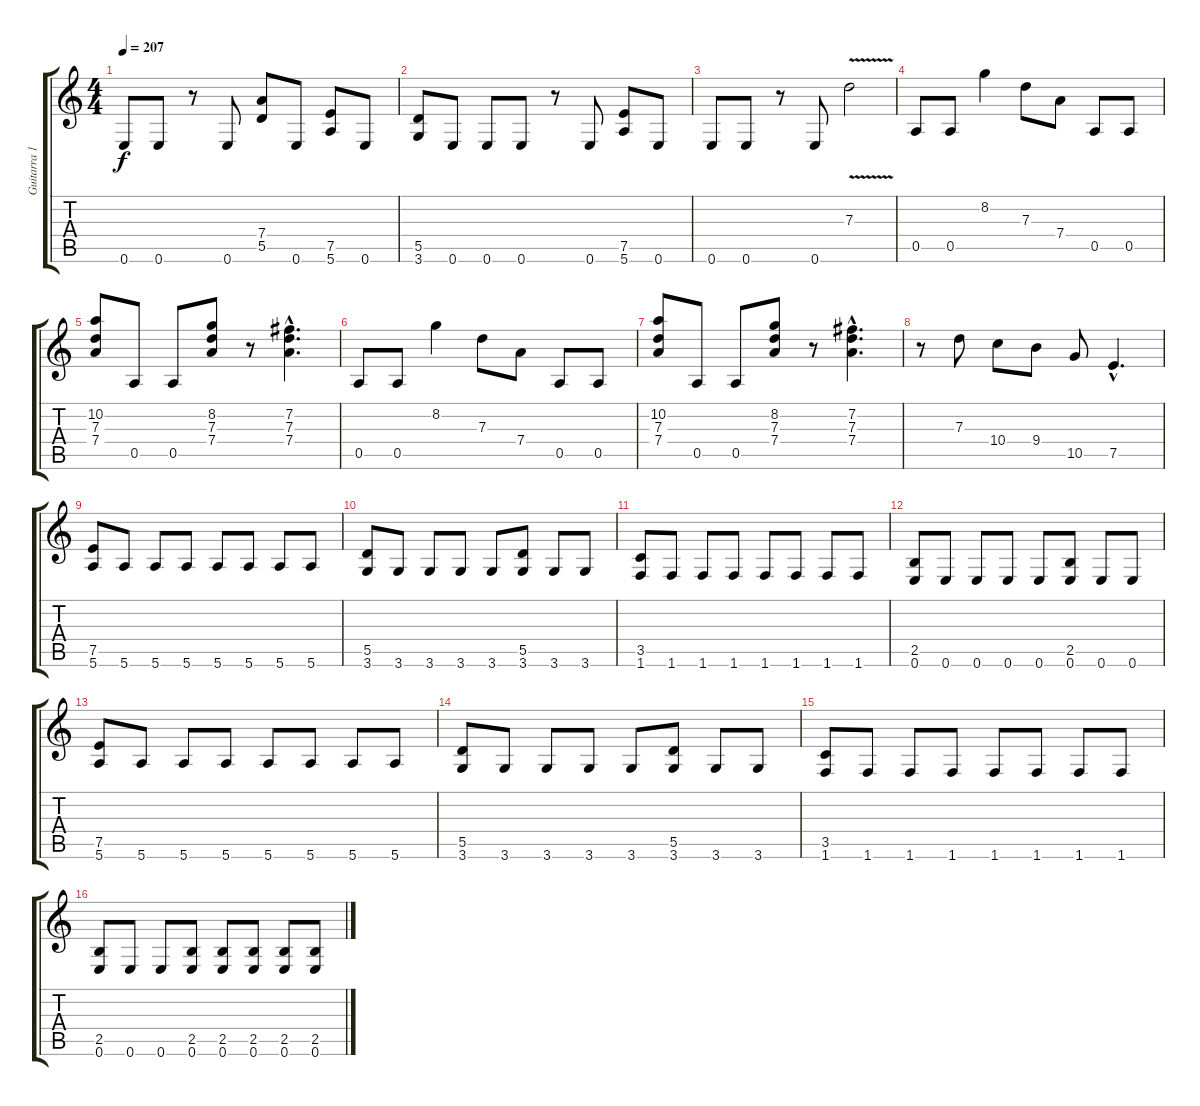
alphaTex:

\track ("Guitarra 1" "Guitarra 1") {instrument distortionguitar}
\staff {score tabs}
\tuning (E4 B3 G3 D3 A2 E2) {hide}
\ts (4 4)
\tempo 207
\clef g2
\ks c
0.6.8{dy f} 0.6.8 r.8 0.6.8 (7.4 5.5).8 0.6.8 (7.5 5.6).8 0.6.8 |
(5.5 3.6).8 0.6.8 0.6.8 0.6.8 r.8 0.6.8 (7.5 5.6).8 0.6.8 |
0.6.8 0.6.8 r.8 0.6.8 7.3{v}.2 |
0.5.8 0.5.8 8.2.4 7.3.8 7.4.8 0.5.8 0.5.8 |
(10.2 7.3 7.4).8 0.5.8 0.5.8 (8.2 7.3 7.4).8 r.8 (7.2{hac} 7.3{hac} 7.4{hac}).4{d} |
0.5.8 0.5.8 8.2.4 7.3.8 7.4.8 0.5.8 0.5.8 |
(10.2 7.3 7.4).8 0.5.8 0.5.8 (8.2 7.3 7.4).8 r.8 (7.2{hac} 7.3{hac} 7.4{hac}).4{d} |
r.8 7.3.8 10.4.8 9.4.8 10.5.8 7.5{hac}.4{d} |
(7.5 5.6).8 5.6.8 5.6.8 5.6.8 5.6.8 5.6.8 5.6.8 5.6.8 |
(5.5 3.6).8 3.6.8 3.6.8 3.6.8 3.6.8 (5.5 3.6).8 3.6.8 3.6.8 |
(3.5 1.6).8 1.6.8 1.6.8 1.6.8 1.6.8 1.6.8 1.6.8 1.6.8 |
(2.5 0.6).8 0.6.8 0.6.8 0.6.8 0.6.8 (2.5 0.6).8 0.6.8 0.6.8 |
(7.5 5.6).8 5.6.8 5.6.8 5.6.8 5.6.8 5.6.8 5.6.8 5.6.8 |
(5.5 3.6).8 3.6.8 3.6.8 3.6.8 3.6.8 (5.5 3.6).8 3.6.8 3.6.8 |
(3.5 1.6).8 1.6.8 1.6.8 1.6.8 1.6.8 1.6.8 1.6.8 1.6.8 |
(2.5 0.6).8 0.6.8 0.6.8 (2.5 0.6).8 (2.5 0.6).8 (2.5 0.6).8 (2.5 0.6).8 (2.5 0.6).8
